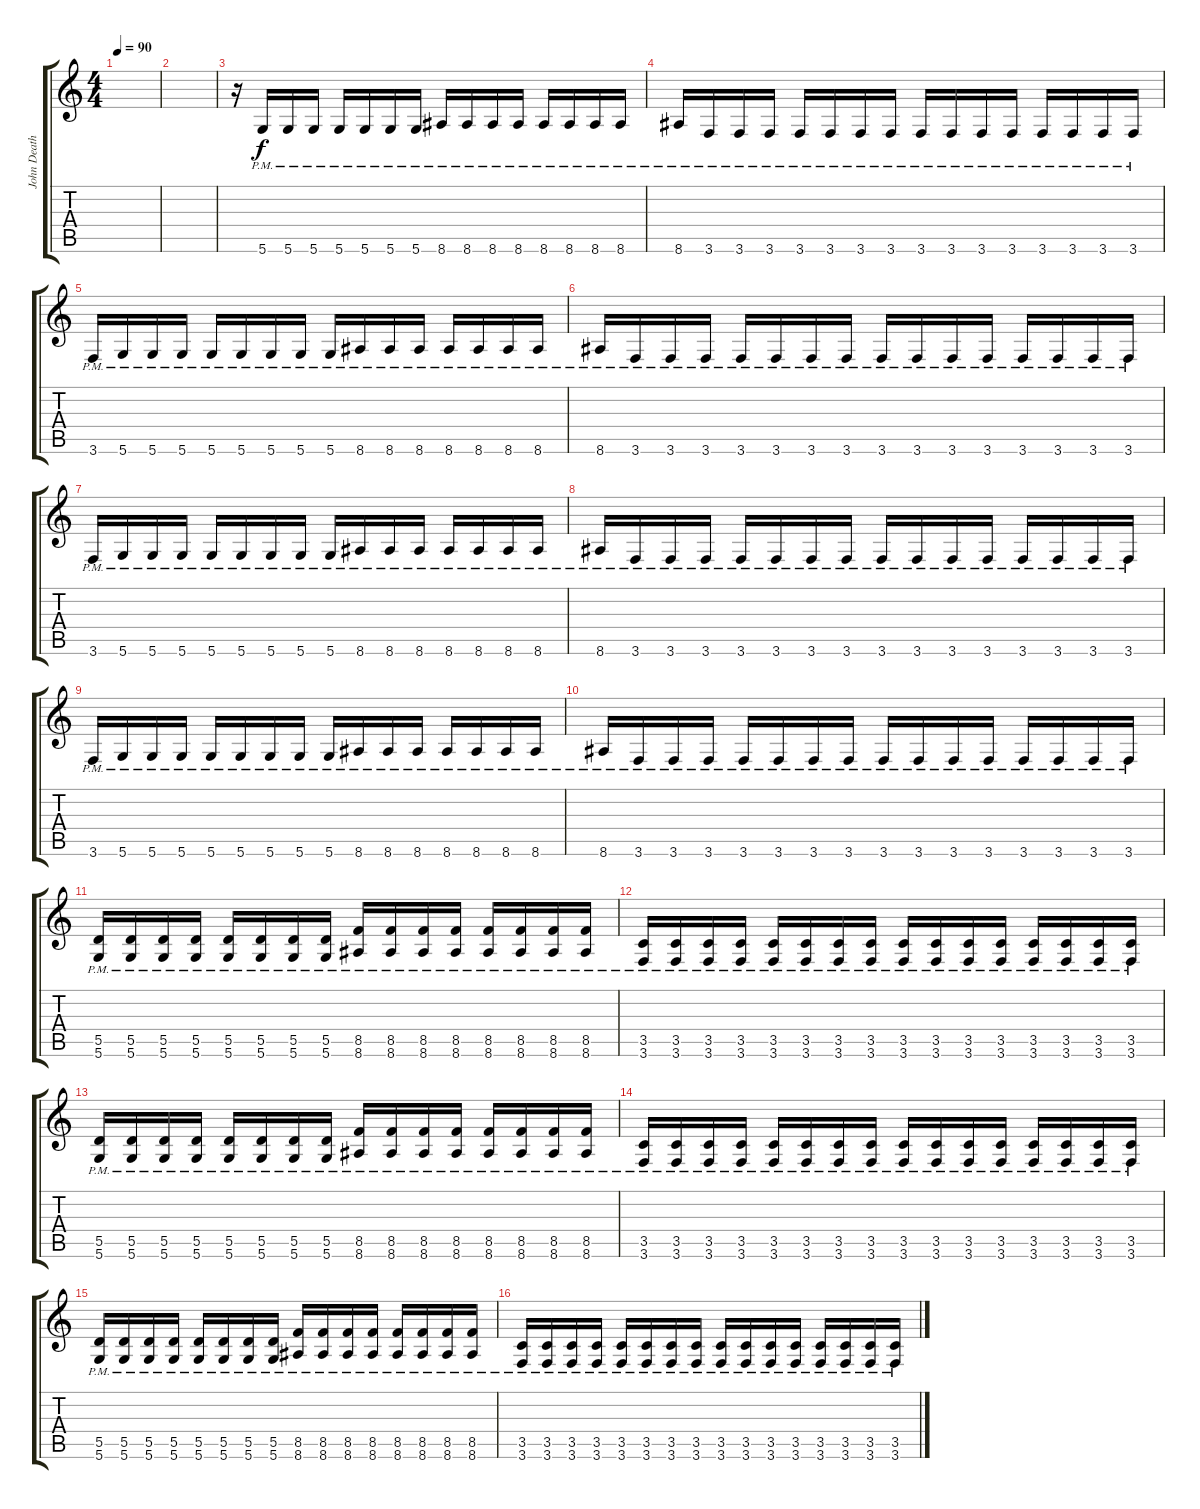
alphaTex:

\track ("John Death" "John Death") {instrument overdrivenguitar}
\staff {score tabs}
\tuning (E4 B3 G3 D3 A2 D2) {hide}
\ts (4 4)
\tempo 90
\clef g2
\ks c
|
|
r.16 5.6{pm}.16 5.6{pm}.16 5.6{pm}.16 5.6{pm}.16 5.6{pm}.16 5.6{pm}.16 5.6{pm}.16 8.6{pm}.16 8.6{pm}.16 8.6{pm}.16 8.6{pm}.16 8.6{pm}.16 8.6{pm}.16 8.6{pm}.16 8.6{pm}.16 |
8.6{pm}.16 3.6{pm}.16 3.6{pm}.16 3.6{pm}.16 3.6{pm}.16 3.6{pm}.16 3.6{pm}.16 3.6{pm}.16 3.6{pm}.16 3.6{pm}.16 3.6{pm}.16 3.6{pm}.16 3.6{pm}.16 3.6{pm}.16 3.6{pm}.16 3.6{pm}.16 |
3.6{pm}.16 5.6{pm}.16 5.6{pm}.16 5.6{pm}.16 5.6{pm}.16 5.6{pm}.16 5.6{pm}.16 5.6{pm}.16 5.6{pm}.16 8.6{pm}.16 8.6{pm}.16 8.6{pm}.16 8.6{pm}.16 8.6{pm}.16 8.6{pm}.16 8.6{pm}.16 |
8.6{pm}.16 3.6{pm}.16 3.6{pm}.16 3.6{pm}.16 3.6{pm}.16 3.6{pm}.16 3.6{pm}.16 3.6{pm}.16 3.6{pm}.16 3.6{pm}.16 3.6{pm}.16 3.6{pm}.16 3.6{pm}.16 3.6{pm}.16 3.6{pm}.16 3.6{pm}.16 |
3.6{pm}.16 5.6{pm}.16 5.6{pm}.16 5.6{pm}.16 5.6{pm}.16 5.6{pm}.16 5.6{pm}.16 5.6{pm}.16 5.6{pm}.16 8.6{pm}.16 8.6{pm}.16 8.6{pm}.16 8.6{pm}.16 8.6{pm}.16 8.6{pm}.16 8.6{pm}.16 |
8.6{pm}.16 3.6{pm}.16 3.6{pm}.16 3.6{pm}.16 3.6{pm}.16 3.6{pm}.16 3.6{pm}.16 3.6{pm}.16 3.6{pm}.16 3.6{pm}.16 3.6{pm}.16 3.6{pm}.16 3.6{pm}.16 3.6{pm}.16 3.6{pm}.16 3.6{pm}.16 |
3.6{pm}.16 5.6{pm}.16 5.6{pm}.16 5.6{pm}.16 5.6{pm}.16 5.6{pm}.16 5.6{pm}.16 5.6{pm}.16 5.6{pm}.16 8.6{pm}.16 8.6{pm}.16 8.6{pm}.16 8.6{pm}.16 8.6{pm}.16 8.6{pm}.16 8.6{pm}.16 |
8.6{pm}.16 3.6{pm}.16 3.6{pm}.16 3.6{pm}.16 3.6{pm}.16 3.6{pm}.16 3.6{pm}.16 3.6{pm}.16 3.6{pm}.16 3.6{pm}.16 3.6{pm}.16 3.6{pm}.16 3.6{pm}.16 3.6{pm}.16 3.6{pm}.16 3.6{pm}.16 |
(5.5{pm} 5.6{pm}).16 (5.5{pm} 5.6{pm}).16 (5.5{pm} 5.6{pm}).16 (5.5{pm} 5.6{pm}).16 (5.5{pm} 5.6{pm}).16 (5.5{pm} 5.6{pm}).16 (5.5{pm} 5.6{pm}).16 (5.5{pm} 5.6{pm}).16 (8.5{pm} 8.6{pm}).16 (8.5{pm} 8.6{pm}).16 (8.5{pm} 8.6{pm}).16 (8.5{pm} 8.6{pm}).16 (8.5{pm} 8.6{pm}).16 (8.5{pm} 8.6{pm}).16 (8.5{pm} 8.6{pm}).16 (8.5{pm} 8.6{pm}).16 |
(3.5{pm} 3.6{pm}).16 (3.5{pm} 3.6{pm}).16 (3.5{pm} 3.6{pm}).16 (3.5{pm} 3.6{pm}).16 (3.5{pm} 3.6{pm}).16 (3.5{pm} 3.6{pm}).16 (3.5{pm} 3.6{pm}).16 (3.5{pm} 3.6{pm}).16 (3.5{pm} 3.6{pm}).16 (3.5{pm} 3.6{pm}).16 (3.5{pm} 3.6{pm}).16 (3.5{pm} 3.6{pm}).16 (3.5{pm} 3.6{pm}).16 (3.5{pm} 3.6{pm}).16 (3.5{pm} 3.6{pm}).16 (3.5{pm} 3.6{pm}).16 |
(5.5{pm} 5.6{pm}).16 (5.5{pm} 5.6{pm}).16 (5.5{pm} 5.6{pm}).16 (5.5{pm} 5.6{pm}).16 (5.5{pm} 5.6{pm}).16 (5.5{pm} 5.6{pm}).16 (5.5{pm} 5.6{pm}).16 (5.5{pm} 5.6{pm}).16 (8.5{pm} 8.6{pm}).16 (8.5{pm} 8.6{pm}).16 (8.5{pm} 8.6{pm}).16 (8.5{pm} 8.6{pm}).16 (8.5{pm} 8.6{pm}).16 (8.5{pm} 8.6{pm}).16 (8.5{pm} 8.6{pm}).16 (8.5{pm} 8.6{pm}).16 |
(3.5{pm} 3.6{pm}).16 (3.5{pm} 3.6{pm}).16 (3.5{pm} 3.6{pm}).16 (3.5{pm} 3.6{pm}).16 (3.5{pm} 3.6{pm}).16 (3.5{pm} 3.6{pm}).16 (3.5{pm} 3.6{pm}).16 (3.5{pm} 3.6{pm}).16 (3.5{pm} 3.6{pm}).16 (3.5{pm} 3.6{pm}).16 (3.5{pm} 3.6{pm}).16 (3.5{pm} 3.6{pm}).16 (3.5{pm} 3.6{pm}).16 (3.5{pm} 3.6{pm}).16 (3.5{pm} 3.6{pm}).16 (3.5{pm} 3.6{pm}).16 |
(5.5{pm} 5.6{pm}).16 (5.5{pm} 5.6{pm}).16 (5.5{pm} 5.6{pm}).16 (5.5{pm} 5.6{pm}).16 (5.5{pm} 5.6{pm}).16 (5.5{pm} 5.6{pm}).16 (5.5{pm} 5.6{pm}).16 (5.5{pm} 5.6{pm}).16 (8.5{pm} 8.6{pm}).16 (8.5{pm} 8.6{pm}).16 (8.5{pm} 8.6{pm}).16 (8.5{pm} 8.6{pm}).16 (8.5{pm} 8.6{pm}).16 (8.5{pm} 8.6{pm}).16 (8.5{pm} 8.6{pm}).16 (8.5{pm} 8.6{pm}).16 |
(3.5{pm} 3.6{pm}).16 (3.5{pm} 3.6{pm}).16 (3.5{pm} 3.6{pm}).16 (3.5{pm} 3.6{pm}).16 (3.5{pm} 3.6{pm}).16 (3.5{pm} 3.6{pm}).16 (3.5{pm} 3.6{pm}).16 (3.5{pm} 3.6{pm}).16 (3.5{pm} 3.6{pm}).16 (3.5{pm} 3.6{pm}).16 (3.5{pm} 3.6{pm}).16 (3.5{pm} 3.6{pm}).16 (3.5{pm} 3.6{pm}).16 (3.5{pm} 3.6{pm}).16 (3.5{pm} 3.6{pm}).16 (3.5{pm} 3.6{pm}).16
